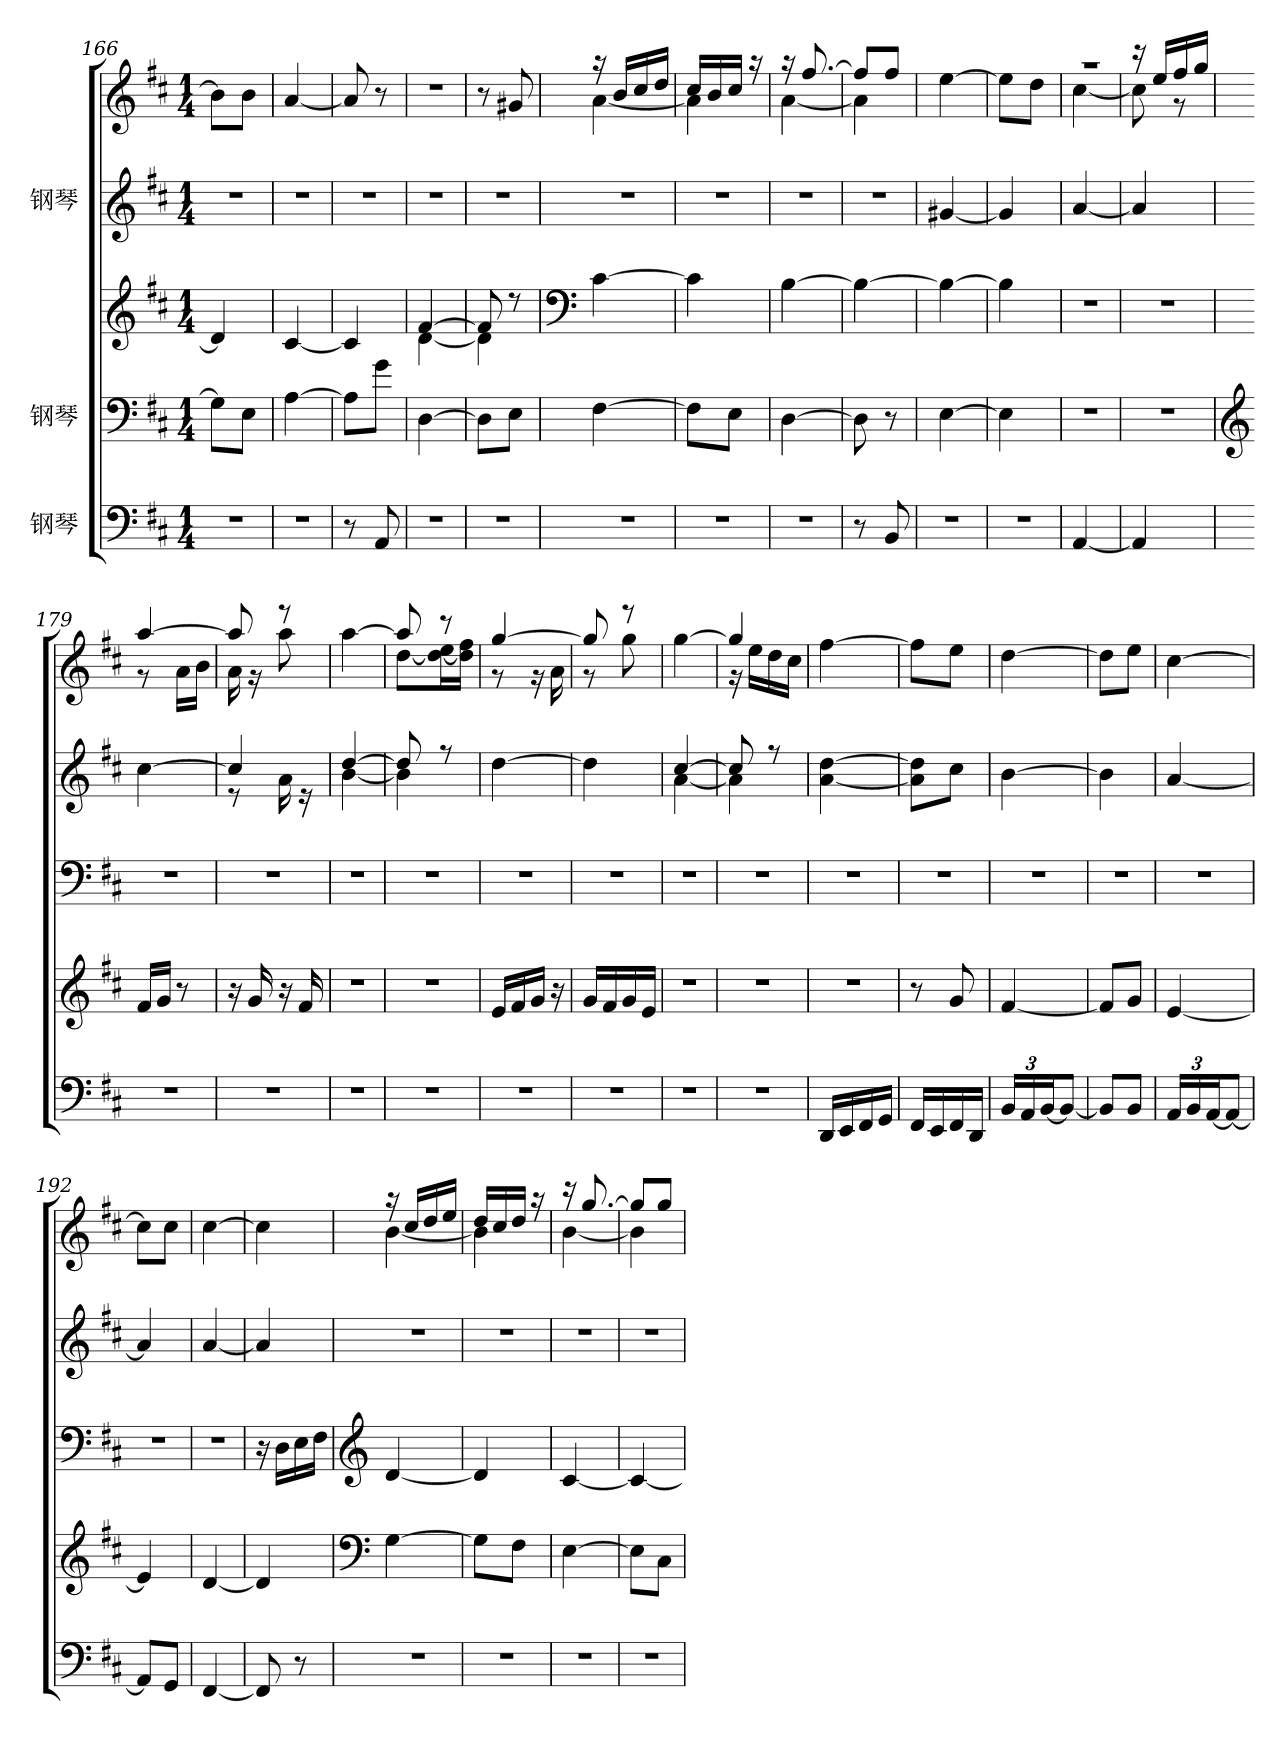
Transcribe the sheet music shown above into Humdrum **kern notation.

**kern	**kern	**kern	**kern	**kern
*part3	*part2	*part2	*part1	*part1
*staff5	*staff4	*staff3	*staff2	*staff1
*I"钢琴	*I"钢琴	*	*I"钢琴	*
*clefF4	*clefF4	*clefG2	*clefG2	*clefG2
*k[f#c#]	*k[f#c#]	*k[f#c#]	*k[f#c#]	*k[f#c#]
*M1/4	*M1/4	*M1/4	*M1/4	*M1/4
=166	=166	=166	=166	=166
4r	8G\L]	4d/]	4r	8b\L]
.	8E\J	.	.	8b\J
=167	=167	=167	=167	=167
4r	[4A\	[4c#/	4r	[4a/
=168	=168	=168	=168	=168
8r	8A\L]	4c#/]	4r	8a/]
8AA/	8g\J	.	.	8r
=169	=169	=169	=169	=169
*	*	*^	*	*
4r	[4D\	[4f#/	[4d\	4r	4r
=170	=170	=170	=170	=170	=170
4r	8D\L]	8f#/]	4d\]	4r	8r
.	8E\J	8r	.	.	8g#X/
*	*	*v	*v	*	*
=171	=171	=171	=171	=171
*	*	*clefF4	*	*
*	*	*	*	*^
4r	[4F#\	[4c#\	4r	16r	[4a\
.	.	.	.	16b/LL	.
.	.	.	.	16cc#/	.
.	.	.	.	16dd/JJ	.
=172	=172	=172	=172	=172	=172
4r	8F#\L]	4c#\]	4r	16cc#/LL	4a\]
.	.	.	.	16b/	.
.	8E\J	.	.	16cc#/JJ	.
.	.	.	.	16r	.
=173	=173	=173	=173	=173	=173
4r	[4D\	[4B\	4r	16r	[4a\
.	.	.	.	[8.ff#/	.
!!LO:LB:g=z	!!
=174	=174	=174	=174	=174	=174
8r	8D\]	4B\_	4r	8ff#/L]	4a\]
8BB/	8r	.	.	8ff#/J	.
*	*	*	*	*v	*v
=175	=175	=175	=175	=175
4r	[4E\	4B\_	[4g#X/	[4ee\
=176	=176	=176	=176	=176
4r	4E\]	4B\]	4g#/]	8ee\L]
.	.	.	.	8dd\J
=177	=177	=177	=177	=177
*	*	*	*	*^
[4AA/	4r	4r	[4a/	4r	[4cc#\
=178	=178	=178	=178	=178	=178
4AA/]	4r	4r	4a/]	16r	8cc#\]
.	.	.	.	16ee/LL	.
.	.	.	.	16ff#/	8r
.	.	.	.	16gg/JJ	.
=179	=179	=179	=179	=179	=179
*	*clefG2	*	*	*	*
4r	16f#/LL	4r	[4cc#\	[4aa/	8r
.	16g/JJ	.	.	.	.
.	8r	.	.	.	16a\LL
.	.	.	.	.	16b\JJ
=180	=180	=180	=180	=180	=180
*	*	*	*^	*	*
4r	16r	4r	4cc#/]	8r	8aa/]	16a\
.	16g/	.	.	.	.	16r
.	16r	.	.	16a\	8r	8aa\
.	16f#/	.	.	16r	.	.
*	*	*	*	*	*v	*v
=181	=181	=181	=181	=181	=181
4r	4r	4r	[4dd/	[4b\	[4aa\
=182	=182	=182	=182	=182	=182
*	*	*	*	*	*^
4r	4r	4r	8dd/]	4b\]	8aa/]	[8dd\L
.	.	.	8r	.	8r	16dd\_ 16ee\L
.	.	.	.	.	.	16dd\] 16ff#\JJ
*	*	*	*v	*v	*	*
!!LO:PB:g=z	!!
=183	=183	=183	=183	=183	=183
4r	16e/LL	4r	[4dd\	[4gg/	8r
.	16f#/	.	.	.	.
.	16g/JJ	.	.	.	16r
.	16r	.	.	.	16a\
=184	=184	=184	=184	=184	=184
4r	16g/LL	4r	4dd\]	8gg/]	8r
.	16f#/	.	.	.	.
.	16g/	.	.	8r	8gg\
.	16e/JJ	.	.	.	.
*	*	*	*	*v	*v
=185	=185	=185	=185	=185
*	*	*	*^	*
4r	4r	4r	[4cc#/	[4a\	[4gg\
=186	=186	=186	=186	=186	=186
*	*	*	*	*	*^
4r	4r	4r	8cc#/]	4a\]	4gg/]	16r
.	.	.	.	.	.	16ee\LL
.	.	.	8r	.	.	16dd\
.	.	.	.	.	.	16cc#\JJ
*	*	*	*v	*v	*	*
*	*	*	*	*v	*v
=187	=187	=187	=187	=187
16DD/LL	4r	4r	[4a\ [4dd\	[4ff#\
16EE/	.	.	.	.
16FF#/	.	.	.	.
16GG/JJ	.	.	.	.
=188	=188	=188	=188	=188
16FF#/LL	8r	4r	8a\] 8dd\]L	8ff#\L]
16EE/	.	.	.	.
16FF#/	8g/	.	8cc#\J	8ee\J
16DD/JJ	.	.	.	.
=189	=189	=189	=189	=189
*Xbrackettup	*	*	*	*
24BB/LL	[4f#/	4r	[4b\	[4dd\
24AA/	.	.	.	.
[24BB/J	.	.	.	.
8BB/J_	.	.	.	.
=190	=190	=190	=190	=190
8BB/L]	8f#/L]	4r	4b\]	8dd\L]
8BB/J	8g/J	.	.	8ee\J
=191	=191	=191	=191	=191
24AA/LL	[4e/	4r	[4a/	[4cc#\
24BB/	.	.	.	.
[24AA/J	.	.	.	.
8AA/J_	.	.	.	.
!!LO:LB:g=z
=192	=192	=192	=192	=192
8AA/L]	4e/]	4r	4a/]	8cc#\L]
8GG/J	.	.	.	8cc#\J
=193	=193	=193	=193	=193
[4FF#/	[4d/	4r	[4a/	[4cc#\
=194	=194	=194	=194	=194
8FF#/]	4d/]	16r	4a/]	4cc#\]
.	.	16D\LL	.	.
8r	.	16E\	.	.
.	.	16F#\JJ	.	.
=195	=195	=195	=195	=195
*	*clefF4	*clefG2	*	*
*	*	*	*	*^
4r	[4G\	[4d/	4r	16r	[4b\
.	.	.	.	16cc#/LL	.
.	.	.	.	16dd/	.
.	.	.	.	16ee/JJ	.
=196	=196	=196	=196	=196	=196
4r	8G\L]	4d/]	4r	16dd/LL	4b\]
.	.	.	.	16cc#/	.
.	8F#\J	.	.	16dd/JJ	.
.	.	.	.	16r	.
=197	=197	=197	=197	=197	=197
4r	[4E\	[4c#/	4r	16r	[4b\
.	.	.	.	[8.gg/	.
=198	=198	=198	=198	=198	=198
4r	8E\L]	4c#/_	4r	8gg/L]	4b\]
.	8C#\J	.	.	8gg/J	.
*	*	*	*	*v	*v
=	=	=	=	=
*-	*-	*-	*-	*-
